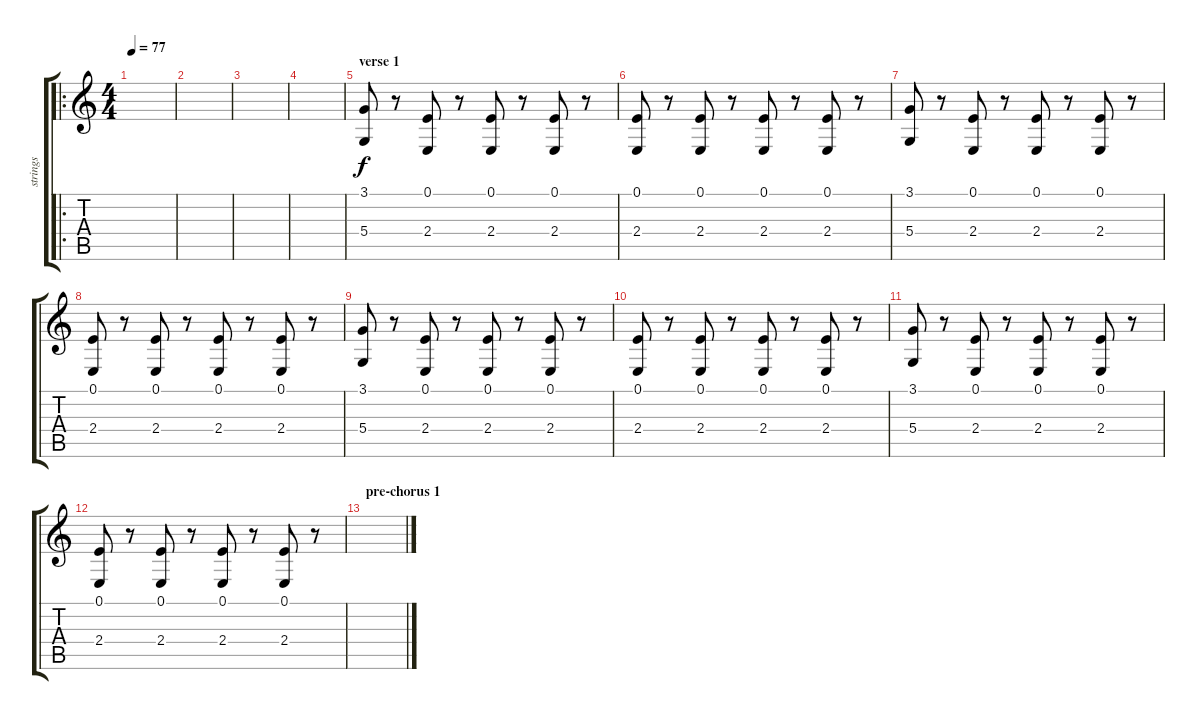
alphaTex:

\track ("strings" "strings") {instrument pizzicatostrings}
\staff {score tabs}
\tuning (E4 B3 G3 D3 A2 E2) {hide}
\ro
\ts (4 4)
\tempo 77
\clef g2
\ks c
|
|
|
|
\section ("" "verse 1")
(3.1 5.4).8 r.8 (0.1 2.4).8 r.8 (0.1 2.4).8 r.8 (0.1 2.4).8 r.8 |
(0.1 2.4).8 r.8 (0.1 2.4).8 r.8 (0.1 2.4).8 r.8 (0.1 2.4).8 r.8 |
(3.1 5.4).8 r.8 (0.1 2.4).8 r.8 (0.1 2.4).8 r.8 (0.1 2.4).8 r.8 |
(0.1 2.4).8 r.8 (0.1 2.4).8 r.8 (0.1 2.4).8 r.8 (0.1 2.4).8 r.8 |
(3.1 5.4).8 r.8 (0.1 2.4).8 r.8 (0.1 2.4).8 r.8 (0.1 2.4).8 r.8 |
(0.1 2.4).8 r.8 (0.1 2.4).8 r.8 (0.1 2.4).8 r.8 (0.1 2.4).8 r.8 |
(3.1 5.4).8 r.8 (0.1 2.4).8 r.8 (0.1 2.4).8 r.8 (0.1 2.4).8 r.8 |
(0.1 2.4).8 r.8 (0.1 2.4).8 r.8 (0.1 2.4).8 r.8 (0.1 2.4).8 r.8 |
\section ("" "pre-chorus 1")
